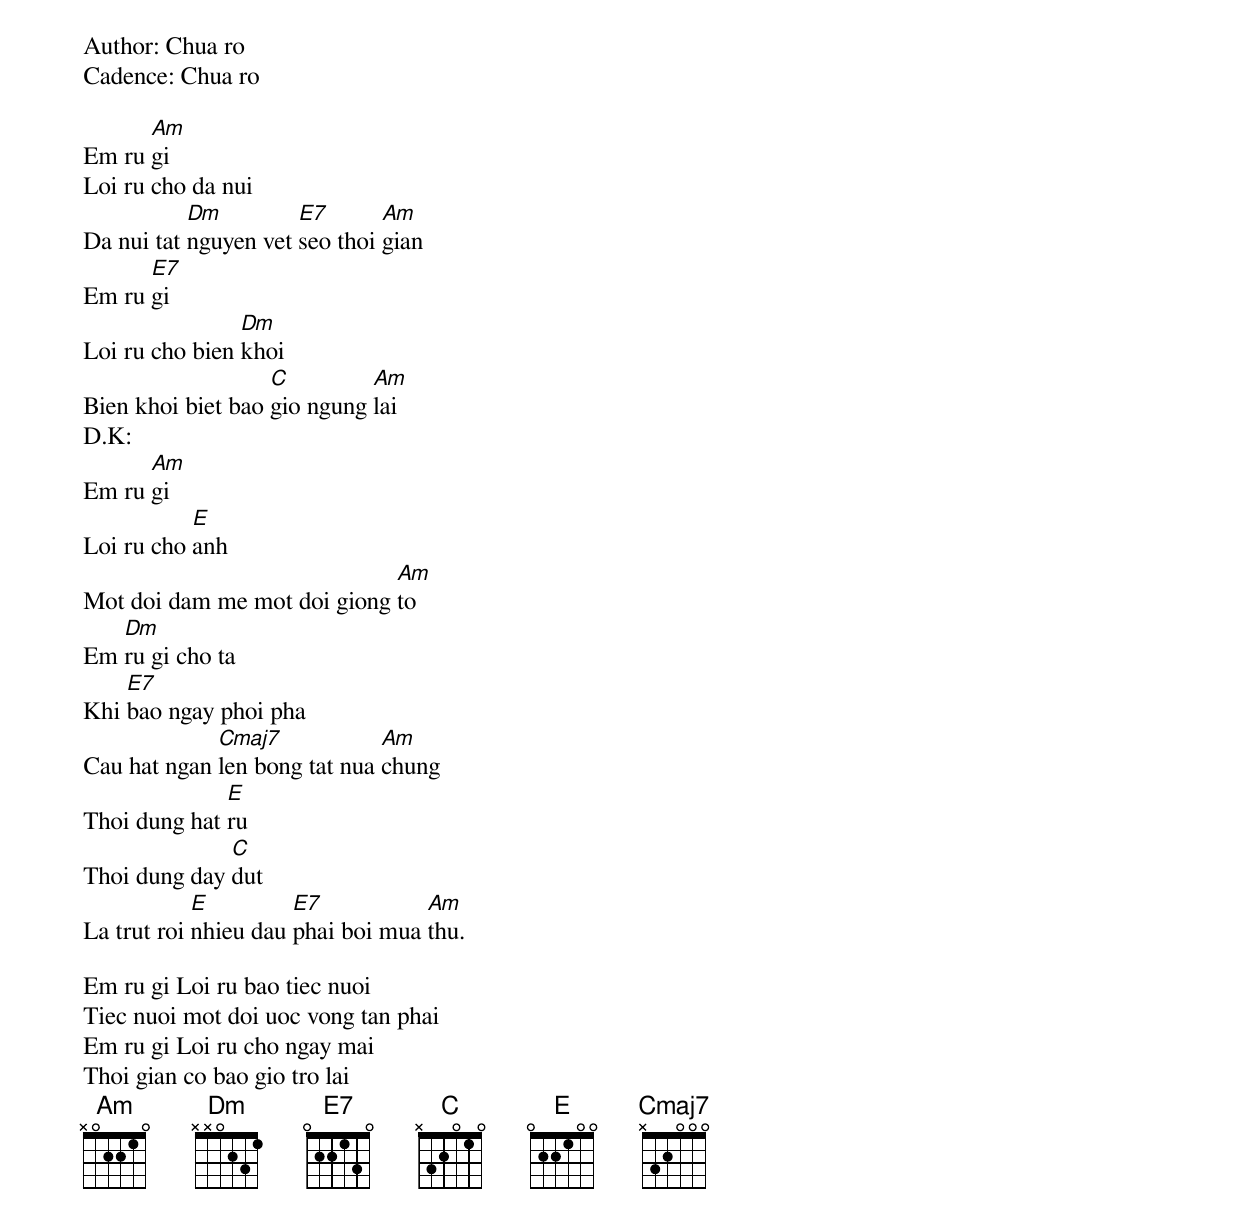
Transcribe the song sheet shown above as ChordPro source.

Author: Chua ro
Cadence: Chua ro

Em ru [Am]gi
Loi ru cho da nui
Da nui tat [Dm]nguyen vet [E7]seo thoi [Am]gian
Em ru [E7]gi
Loi ru cho bien [Dm]khoi
Bien khoi biet bao [C]gio ngung [Am]lai
D.K:
Em ru [Am]gi
Loi ru cho [E]anh
Mot doi dam me mot doi giong [Am]to
Em [Dm]ru gi cho ta
Khi [E7]bao ngay phoi pha
Cau hat ngan [Cmaj7]len bong tat nua [Am]chung
Thoi dung hat [E]ru
Thoi dung day [C]dut
La trut roi [E]nhieu dau [E7]phai boi mua [Am]thu.

Em ru gi Loi ru bao tiec nuoi
Tiec nuoi mot doi uoc vong tan phai
Em ru gi Loi ru cho ngay mai
Thoi gian co bao gio tro lai
